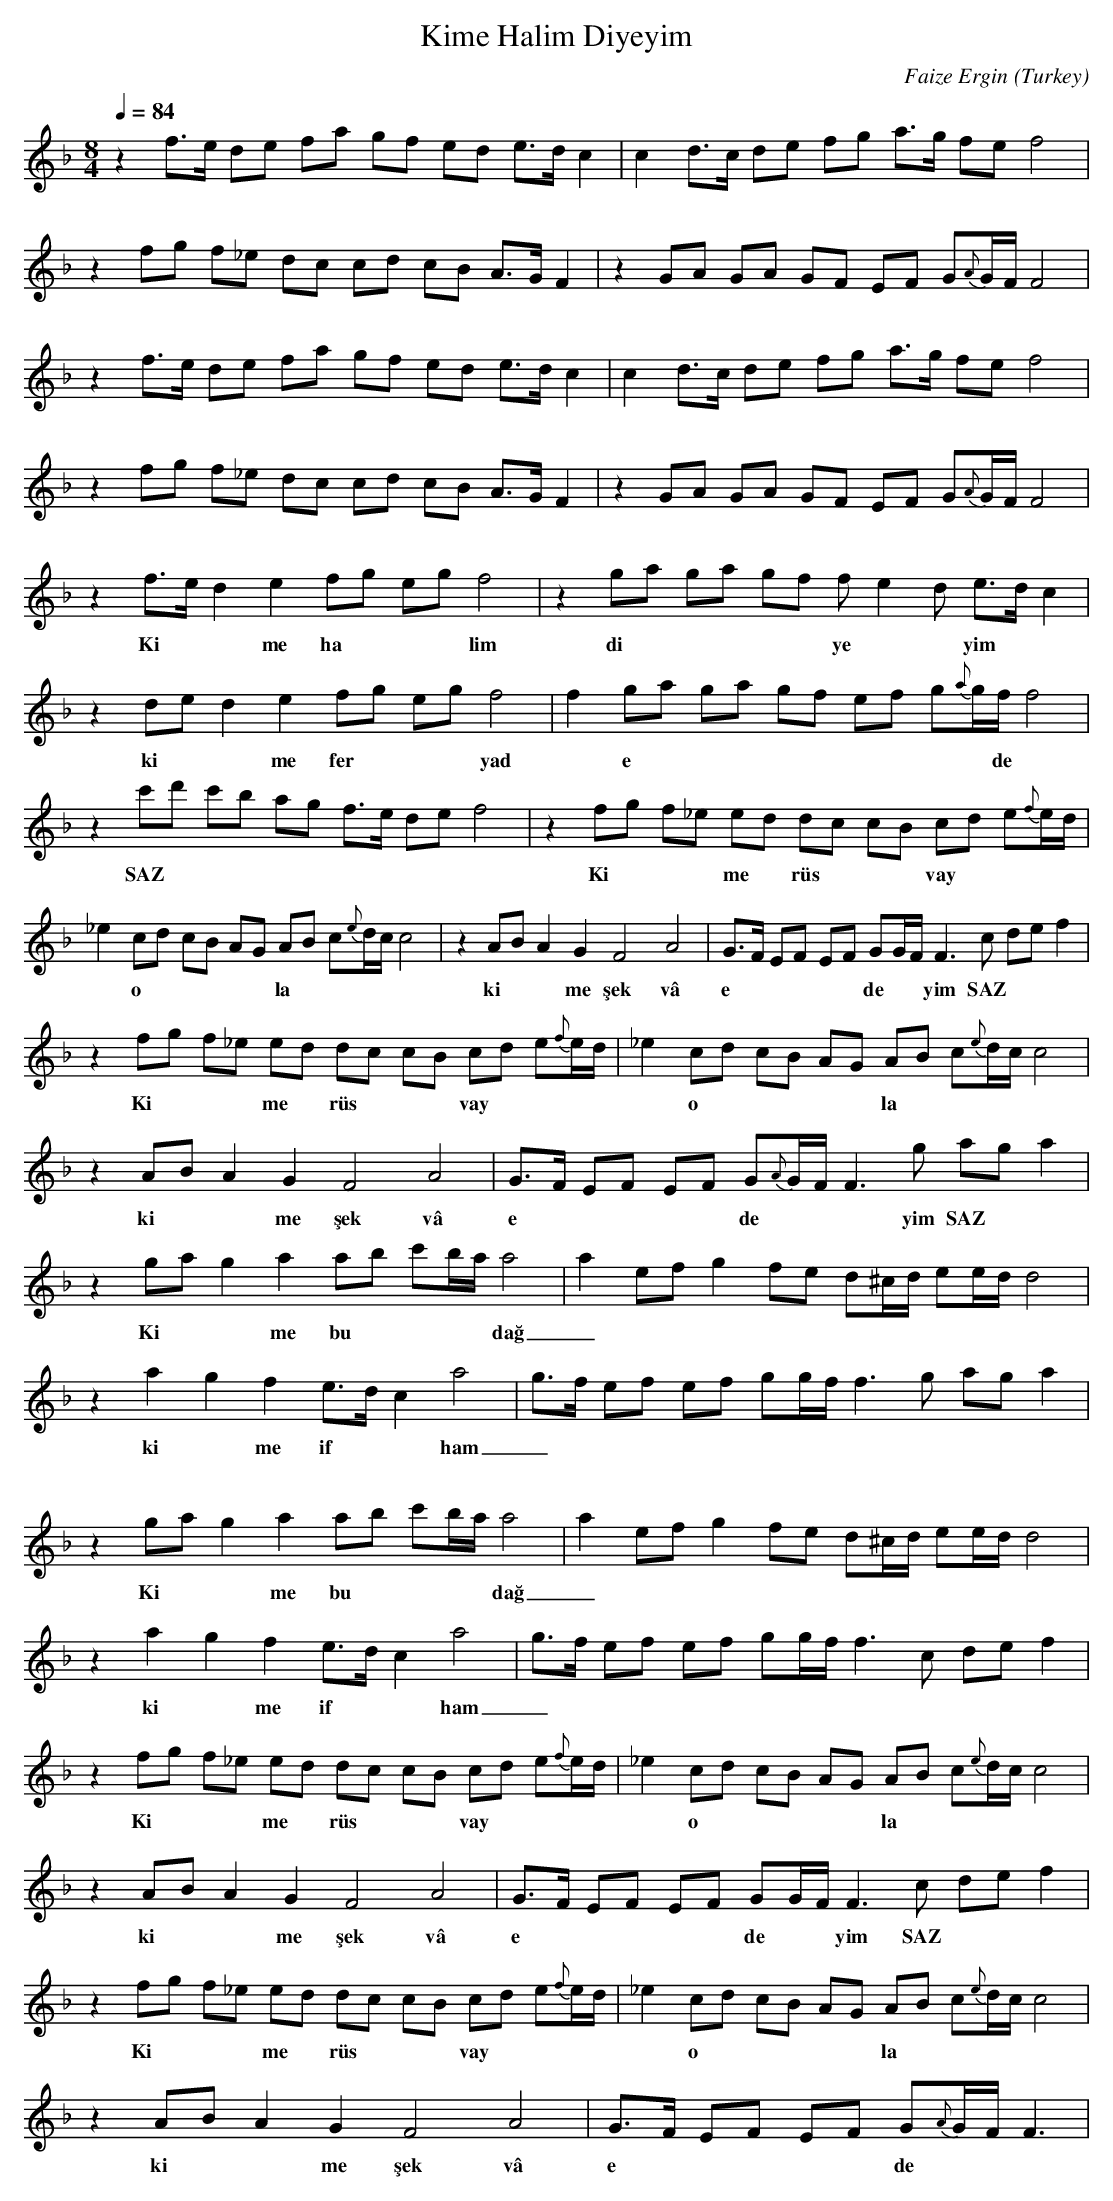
X:1
T: Kime Halim Diyeyim
C: Faize Ergin
O: Turkey
M: 8/4
L: 1/16
K: C _B
Q: 1/4=84
z4 f3e d2e2 f2a2 g2f2 e2d2 e3d c4  | \
w:   |
c4 d3c d2e2 f2g2 a3g f2e2 f8  |
w:   |
z4 f2g2 f2_e2 d2c2 c2d2 c2B2 A3G F4  | \
w:   |
z4 G2A2 G2A2 G2F2 E2F2 G2{A}GF F8  |
w:   |
z4 f3e d2e2 f2a2 g2f2 e2d2 e3d c4  | \
w:   |
c4 d3c d2e2 f2g2 a3g f2e2 f8  |
w:   |
z4 f2g2 f2_e2 d2c2 c2d2 c2B2 A3G F4  | \
w:   |
z4 G2A2 G2A2 G2F2 E2F2 G2{A}GF F8  |
w:   |
z4 f3e d4 e4 f2g2 e2g2 f8  | z4 g2a2 g2a2 g2f2 f2e4d2 e3d c4  |
w:  Ki *  *  me  ha *  *  *  lim   |  di *  *  *  *  *  ye *  *  yim   |
z4 d2e2 d4 e4 f2g2 e2g2 f8  | f4 g2a2 g2a2 g2f2 e2f2 g2{a}gf f8  |
w:  ki *  *  me  fer *  *  *  yad   |  *  e *  *  *  *  *  *  *  *  *  de *  yim    |
z4 c'2d'2 c'2b2 a2g2 f3e d2e2 f8  | \
w:  SAZ  |
z4 f2g2 f2_e2 e2d2 d2c2 c2B2 c2d2 e2{f}ed  |
w:  Ki *  *  *  me  *  rüs *  *  *  vay   |
_e4 c2d2 c2B2 A2G2 A2B2 c2{e}dc c8  | \
w:  *  o *  *  *  *  *  la *  *  *  *  *  yım   |
z4 A2B2 A4 G4 F8 A8  | G3F E2F2 E2F2 G2GF F6c2 d2e2 f4  |
w:  ki *  *  me  şek vâ   |  e *  *  *  *  *  de *  *  yim   SAZ  |
z4 f2g2 f2_e2 e2d2 d2c2 c2B2 c2d2 e2{f}ed  | \
w:  Ki *  *  *  me  *  rüs *  *  *  vay   |
_e4 c2d2 c2B2 A2G2 A2B2 c2{e}dc c8  |
w:  *  o *  *  *  *  *  la *  *  *  *  *  yım   |
z4 A2B2 A4 G4 F8 A8  | G3F E2F2 E2F2 G2{A}GF F6g2 a2g2 a4  |
w:  ki *  *  me  şek vâ   |  e *  *  *  *  *  de *  *  *  yim   SAZ  |
z4 g2a2 g4 a4 a2b2 c'2ba a8  | a4 e2f2 g4 f2e2 d2^cd e2ed d8  |
w:  Ki *  *  me  bu  *  *  *  *  dağ_  |  *  ı  *  *  de *  rû *  *  *  *  *  num   |
z4 a4 g4 f4 e3d c4 a8  | g3f e2f2 e2f2 g2gf f6g2 a2g2 a4  |
w:  ki *  me  if *  *  ham_  |  e *  *  *  *  *  *  de *  yim   SAZ  |
z4 g2a2 g4 a4 a2b2 c'2ba a8  | a4 e2f2 g4 f2e2 d2^cd e2ed d8  |
w:  Ki *  *  me  bu  *  *  *  *  dağ_  |  *  ı  *  *  de *  rû *  *  *  *  *  num   |
z4 a4 g4 f4 e3d c4 a8  | g3f e2f2 e2f2 g2gf f6c2 d2e2 f4  |
w:  ki *  me  if *  *  ham_  |  e *  *  *  *  *  *  de *  yim   SAZ  |
z4 f2g2 f2_e2 e2d2 d2c2 c2B2 c2d2 e2{f}ed  | \
w:  Ki *  *  *  me  *  rüs *  *  *  vay   |
_e4 c2d2 c2B2 A2G2 A2B2 c2{e}dc c8  |
w:  *  o *  *  *  *  *  la *  *  *  *  *  yım   |
z4 A2B2 A4 G4 F8 A8  | G3F E2F2 E2F2 G2GF F6c2 d2e2 f4  |
w:  ki *  *  me  şek vâ   |  e *  *  *  *  *  de *  *  yim   SAZ  |
z4 f2g2 f2_e2 e2d2 d2c2 c2B2 c2d2 e2{f}ed  | \
w:  Ki *  *  *  me  *  rüs *  *  *  vay   |
_e4 c2d2 c2B2 A2G2 A2B2 c2{e}dc c8  |
w:  *  o *  *  *  *  *  la *  *  *  *  *  yım   |
z4 A2B2 A4 G4 F8 A8  | G3F E2F2 E2F2 G2{A}GF F6|
w:  ki *  *  me  şek vâ   |  e *  *  *  *  *  de *  *  *  yim    |
